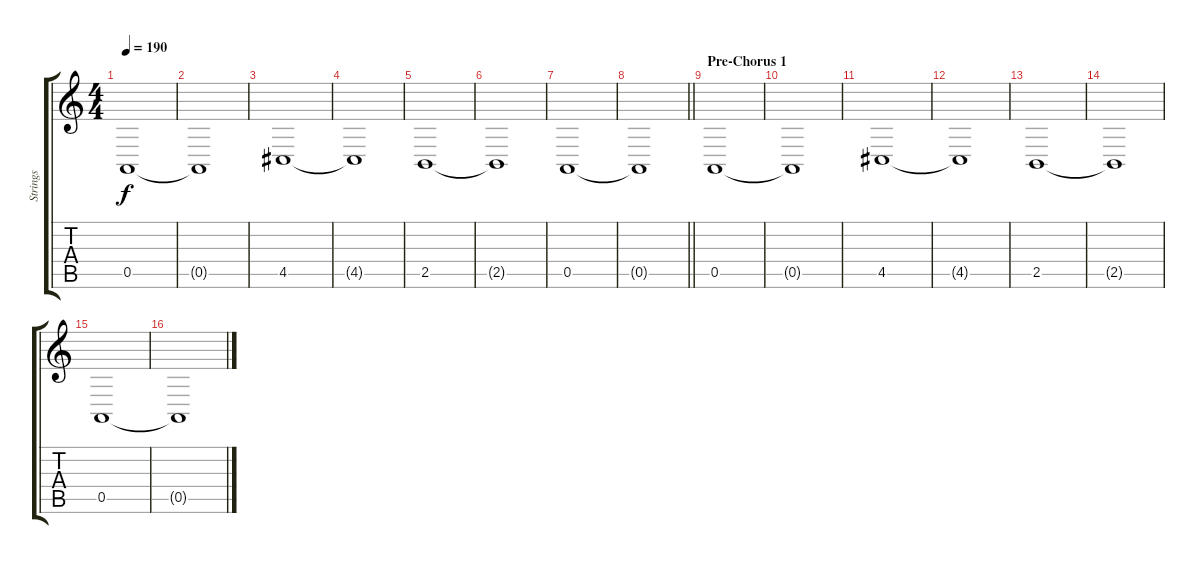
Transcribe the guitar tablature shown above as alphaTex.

\track ("Strings" "Strings") {instrument violin}
\staff {score tabs}
\tuning (E4 B3 G3 D3 A2 E2) {hide}
\ts (4 4)
\tempo 190
\clef g2
\ks c
0.5.1{dy f} |
0.5{t}.1 |
4.5.1 |
4.5{t}.1 |
2.5.1 |
2.5{t}.1 |
0.5.1 |
\barLineRight lightlight
0.5{t}.1 |
\section ("" "Pre-Chorus 1")
0.5.1 |
0.5{t}.1 |
4.5.1 |
4.5{t}.1 |
2.5.1 |
2.5{t}.1 |
0.5.1 |
0.5{t}.1
